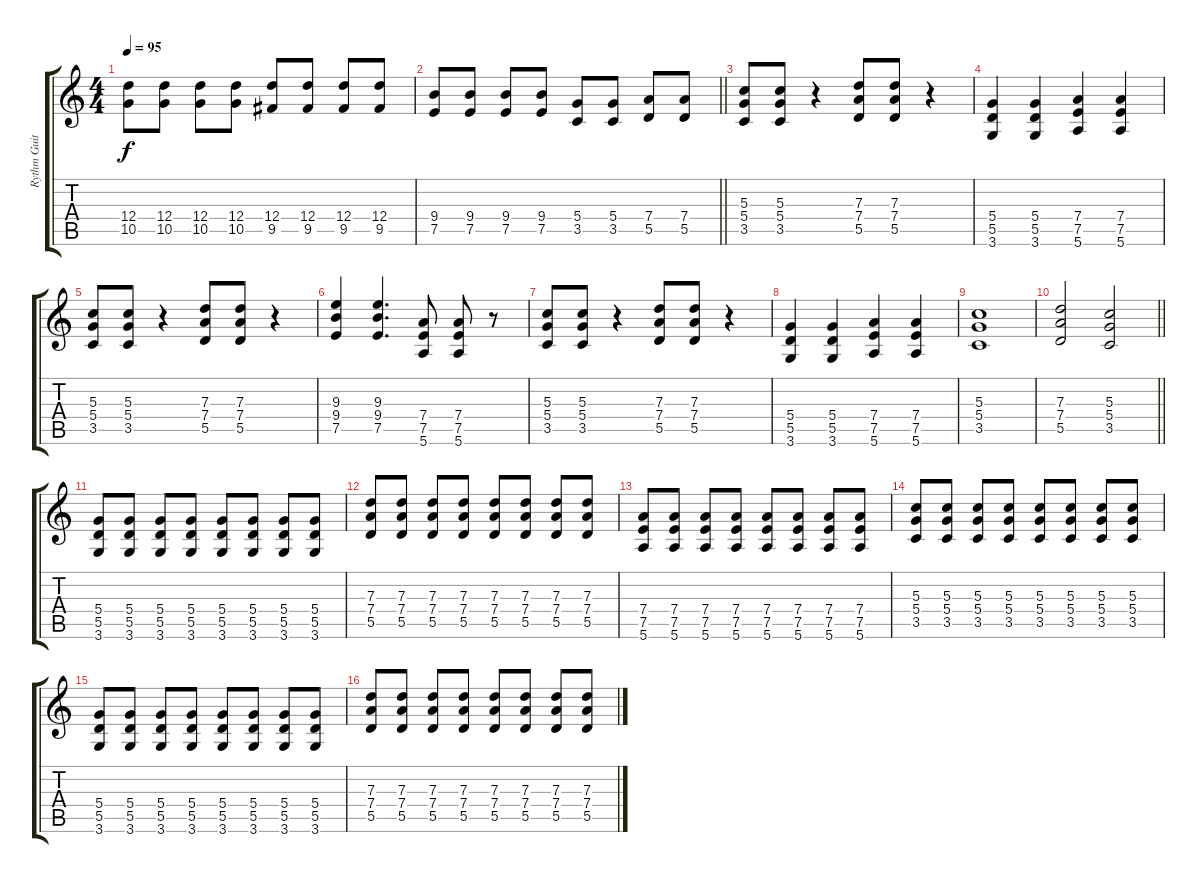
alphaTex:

\track ("Rythm Guitar" "Rythm Guit") {instrument overdrivenguitar}
\staff {score tabs}
\tuning (E4 B3 G3 D3 A2 E2) {hide}
\ts (4 4)
\tempo 95
\clef g2
\ks c
(12.4 10.5).8{dy f} (12.4 10.5).8 (12.4 10.5).8 (12.4 10.5).8 (12.4 9.5).8 (12.4 9.5).8 (12.4 9.5).8 (12.4 9.5).8 |
\barLineRight lightlight
(9.4 7.5).8 (9.4 7.5).8 (9.4 7.5).8 (9.4 7.5).8 (5.4 3.5).8 (5.4 3.5).8 (7.4 5.5).8 (7.4 5.5).8 |
(5.3 5.4 3.5).8{instrument overdrivenguitar} (5.3 5.4 3.5).8 r.4 (7.3 7.4 5.5).8 (7.3 7.4 5.5).8 r.4 |
(5.4 5.5 3.6).4 (5.4 5.5 3.6).4 (7.4 7.5 5.6).4 (7.4 7.5 5.6).4 |
(5.3 5.4 3.5).8 (5.3 5.4 3.5).8 r.4 (7.3 7.4 5.5).8 (7.3 7.4 5.5).8 r.4 |
(9.3 9.4 7.5).4 (9.3 9.4 7.5).4{d} (7.4 7.5 5.6).8 (7.4 7.5 5.6).8 r.8 |
(5.3 5.4 3.5).8 (5.3 5.4 3.5).8 r.4 (7.3 7.4 5.5).8 (7.3 7.4 5.5).8 r.4 |
(5.4 5.5 3.6).4 (5.4 5.5 3.6).4 (7.4 7.5 5.6).4 (7.4 7.5 5.6).4 |
(5.3 5.4 3.5).1 |
\barLineRight lightlight
(7.3 7.4 5.5).2 (5.3 5.4 3.5).2 |
(5.4 5.5 3.6).8 (5.4 5.5 3.6).8 (5.4 5.5 3.6).8 (5.4 5.5 3.6).8 (5.4 5.5 3.6).8 (5.4 5.5 3.6).8 (5.4 5.5 3.6).8 (5.4 5.5 3.6).8 |
(7.3 7.4 5.5).8 (7.3 7.4 5.5).8 (7.3 7.4 5.5).8 (7.3 7.4 5.5).8 (7.3 7.4 5.5).8 (7.3 7.4 5.5).8 (7.3 7.4 5.5).8 (7.3 7.4 5.5).8 |
(7.4 7.5 5.6).8 (7.4 7.5 5.6).8 (7.4 7.5 5.6).8 (7.4 7.5 5.6).8 (7.4 7.5 5.6).8 (7.4 7.5 5.6).8 (7.4 7.5 5.6).8 (7.4 7.5 5.6).8 |
(5.3 5.4 3.5).8 (5.3 5.4 3.5).8 (5.3 5.4 3.5).8 (5.3 5.4 3.5).8 (5.3 5.4 3.5).8 (5.3 5.4 3.5).8 (5.3 5.4 3.5).8 (5.3 5.4 3.5).8 |
(5.4 5.5 3.6).8 (5.4 5.5 3.6).8 (5.4 5.5 3.6).8 (5.4 5.5 3.6).8 (5.4 5.5 3.6).8 (5.4 5.5 3.6).8 (5.4 5.5 3.6).8 (5.4 5.5 3.6).8 |
(7.3 7.4 5.5).8 (7.3 7.4 5.5).8 (7.3 7.4 5.5).8 (7.3 7.4 5.5).8 (7.3 7.4 5.5).8 (7.3 7.4 5.5).8 (7.3 7.4 5.5).8 (7.3 7.4 5.5).8
